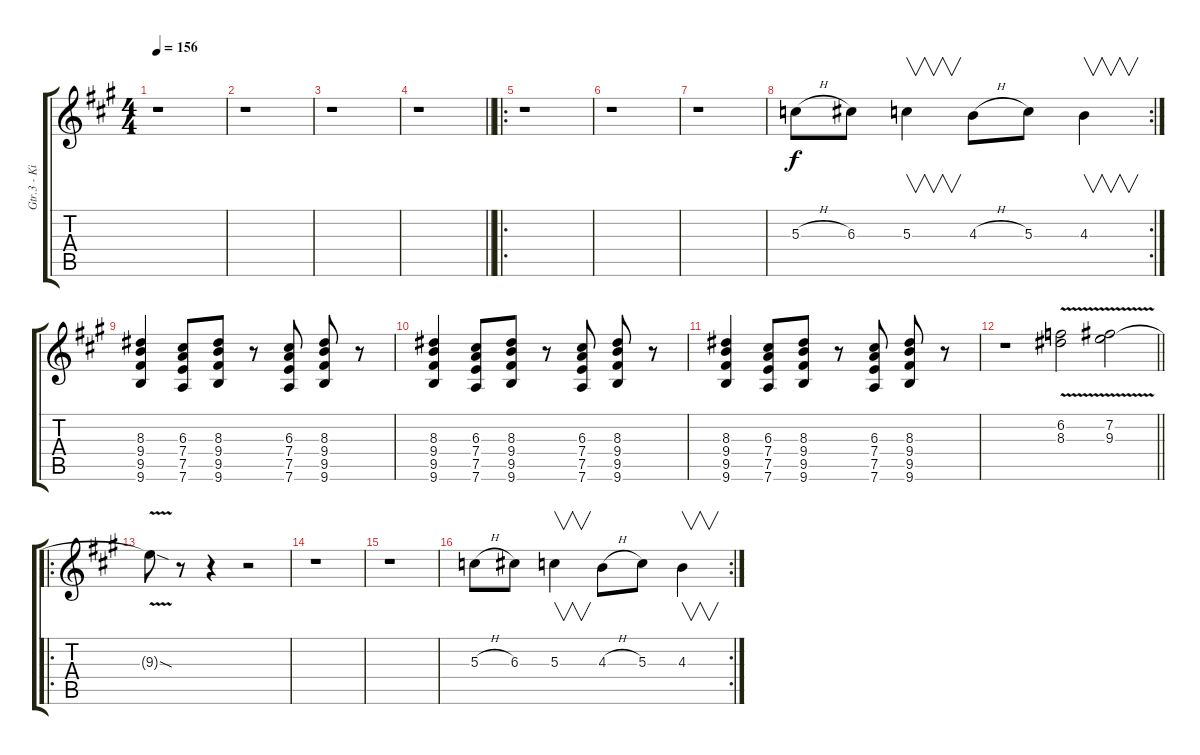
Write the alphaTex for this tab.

\track ("Gtr.3 - Kim Thayil" "Gtr.3 - Ki") {instrument distortionguitar}
\staff {score tabs}
\tuning (E4 B3 G3 D3 A2 D2) {hide}
\ts (4 4)
\tempo 156
\clef g2
\ks a
r.1{dy f} |
r.1 |
r.1 |
\barLineRight lightlight
r.1 |
\ro
r.1 |
r.1 |
r.1 |
\rc 2
5.3{h}.8 6.3.8 5.3.4{v} 4.3{h}.8 5.3.8 4.3.4{v} |
(8.3 9.4 9.5 9.6).4 (6.3 7.4 7.5 7.6).8 (8.3 9.4 9.5 9.6).8 r.8 (6.3 7.4 7.5 7.6).8 (8.3 9.4 9.5 9.6).8 r.8 |
(8.3 9.4 9.5 9.6).4 (6.3 7.4 7.5 7.6).8 (8.3 9.4 9.5 9.6).8 r.8 (6.3 7.4 7.5 7.6).8 (8.3 9.4 9.5 9.6).8 r.8 |
(8.3 9.4 9.5 9.6).4 (6.3 7.4 7.5 7.6).8 (8.3 9.4 9.5 9.6).8 r.8 (6.3 7.4 7.5 7.6).8 (8.3 9.4 9.5 9.6).8 r.8 |
\barLineRight lightlight
r.1 (6.2{v} 8.3{v}).2 (7.2{v} 9.3{v}).2 |
\ro
9.3{sod t}.8 r.8 r.4 r.2 |
r.1 |
r.1 |
\rc 2
5.3{h}.8 6.3.8 5.3.4{v} 4.3{h}.8 5.3.8 4.3.4{v}
